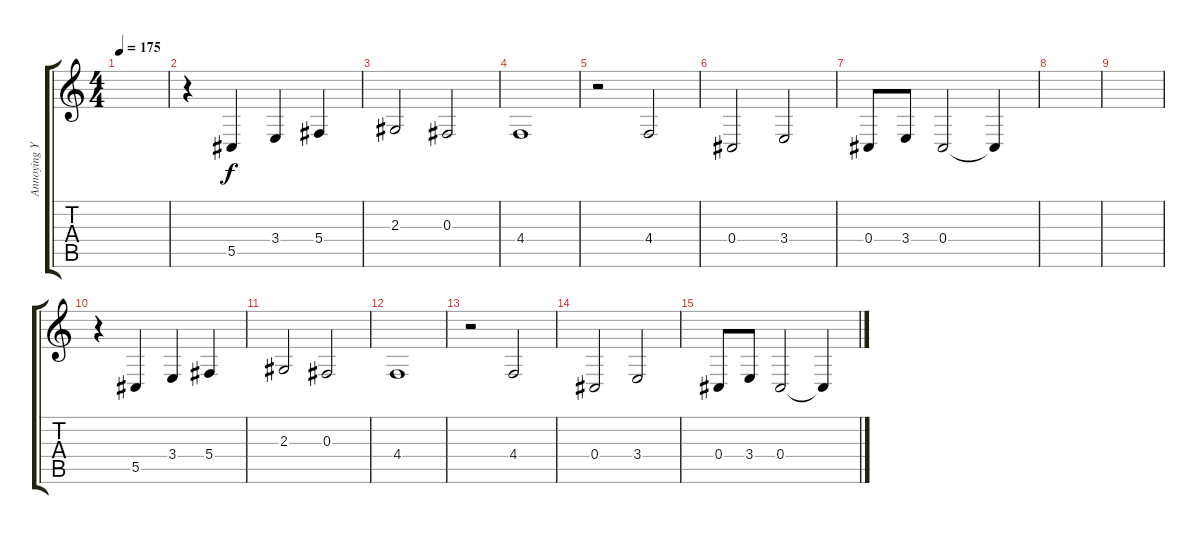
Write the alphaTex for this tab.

\track ("Annoying Yelling" "Annoying Y") {instrument lead1square}
\staff {score tabs}
\tuning (Eb4 Bb3 Gb3 Db3 Ab2 Eb2) {hide}
\ts (4 4)
\tempo 175
\clef g2
\ks c
|
r.4 5.5.4 3.4.4 5.4.4 |
2.3.2 0.3.2 |
4.4.1 |
r.2 4.4.2 |
0.4.2 3.4.2 |
0.4.8 3.4.8 0.4.2 0.4{t}.4 |
|
|
r.4 5.5.4 3.4.4 5.4.4 |
2.3.2 0.3.2 |
4.4.1 |
r.2 4.4.2 |
0.4.2 3.4.2 |
0.4.8 3.4.8 0.4.2 0.4{t}.4
